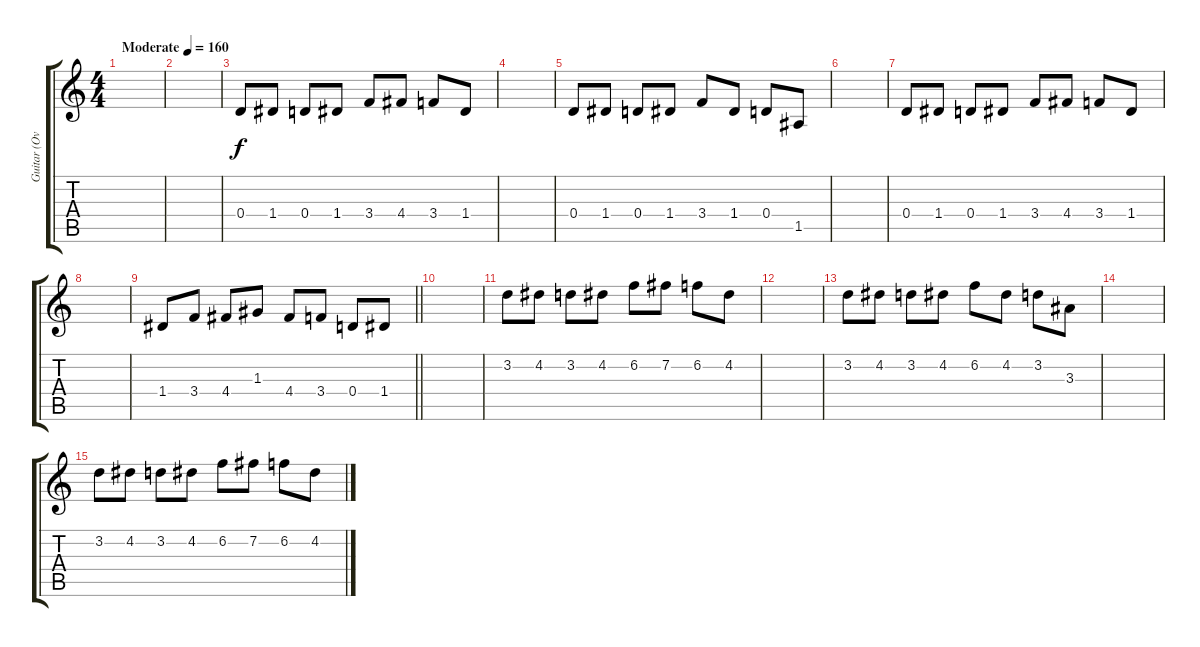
\track ("Guitar (Overlay)" "Guitar (Ov") {mute instrument distortionguitar}
\staff {score tabs}
\tuning (E4 B3 G3 D3 A2 D2) {hide}
\ts (4 4)
\tempo (160 "Moderate")
\clef g2
\ks c
|
|
0.4.8 1.4.8 0.4.8 1.4.8 3.4.8 4.4.8 3.4.8 1.4.8 |
|
0.4.8 1.4.8 0.4.8 1.4.8 3.4.8 1.4.8 0.4.8 1.5.8 |
|
0.4.8 1.4.8 0.4.8 1.4.8 3.4.8 4.4.8 3.4.8 1.4.8 |
|
\barLineRight lightlight
1.4.8 3.4.8 4.4.8 1.3.8 4.4.8 3.4.8 0.4.8 1.4.8 |
|
3.2.8 4.2.8 3.2.8 4.2.8 6.2.8 7.2.8 6.2.8 4.2.8 |
|
3.2.8 4.2.8 3.2.8 4.2.8 6.2.8 4.2.8 3.2.8 3.3.8 |
|
3.2.8 4.2.8 3.2.8 4.2.8 6.2.8 7.2.8 6.2.8 4.2.8
